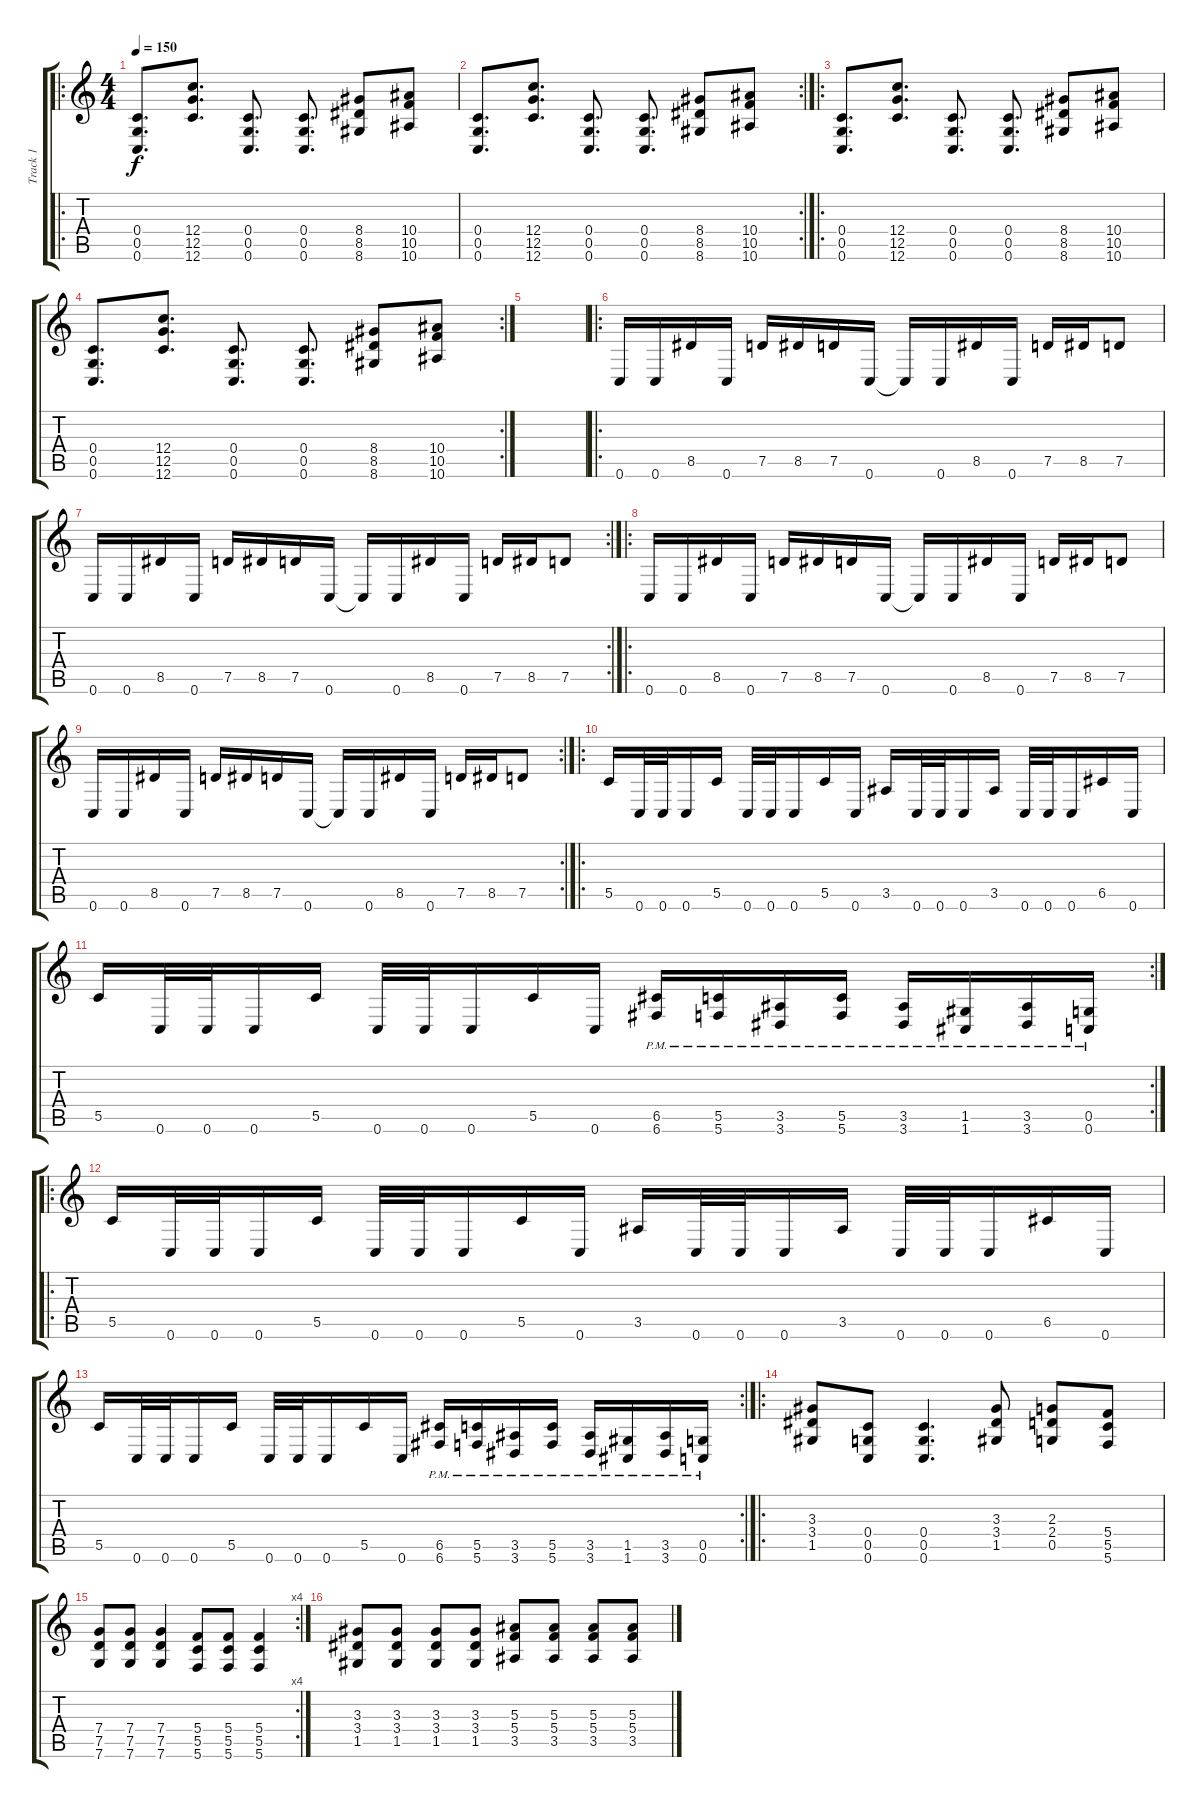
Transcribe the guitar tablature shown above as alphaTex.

\track ("Track 1" "Track 1") {instrument distortionguitar}
\staff {score tabs}
\tuning (D4 A3 F3 C3 G2 C2) {hide}
\ro
\ts (4 4)
\tempo 150
\clef g2
\ks c
(0.4 0.5 0.6).8{d dy f} (12.4 12.5 12.6).8{d} (0.4 0.5 0.6).8{d} (0.4 0.5 0.6).8{d} (8.4 8.5 8.6).8 (10.4 10.5 10.6).8 |
\rc 2
(0.4 0.5 0.6).8{d} (12.4 12.5 12.6).8{d} (0.4 0.5 0.6).8{d} (0.4 0.5 0.6).8{d} (8.4 8.5 8.6).8 (10.4 10.5 10.6).8 |
\ro
(0.4 0.5 0.6).8{d} (12.4 12.5 12.6).8{d} (0.4 0.5 0.6).8{d} (0.4 0.5 0.6).8{d} (8.4 8.5 8.6).8 (10.4 10.5 10.6).8 |
\rc 2
(0.4 0.5 0.6).8{d} (12.4 12.5 12.6).8{d} (0.4 0.5 0.6).8{d} (0.4 0.5 0.6).8{d} (8.4 8.5 8.6).8 (10.4 10.5 10.6).8 |
|
\ro
0.6.16 0.6.16 8.5.16 0.6.16 7.5.16 8.5.16 7.5.16 0.6.16 0.6{t}.16 0.6.16 8.5.16 0.6.16 7.5.16 8.5.16 7.5.8 |
\rc 2
0.6.16 0.6.16 8.5.16 0.6.16 7.5.16 8.5.16 7.5.16 0.6.16 0.6{t}.16 0.6.16 8.5.16 0.6.16 7.5.16 8.5.16 7.5.8 |
\ro
0.6.16 0.6.16 8.5.16 0.6.16 7.5.16 8.5.16 7.5.16 0.6.16 0.6{t}.16 0.6.16 8.5.16 0.6.16 7.5.16 8.5.16 7.5.8 |
\rc 2
0.6.16 0.6.16 8.5.16 0.6.16 7.5.16 8.5.16 7.5.16 0.6.16 0.6{t}.16 0.6.16 8.5.16 0.6.16 7.5.16 8.5.16 7.5.8 |
\ro
5.5.16 0.6.32 0.6.32 0.6.16 5.5.16 0.6.32 0.6.32 0.6.16 5.5.16 0.6.16 3.5.16 0.6.32 0.6.32 0.6.16 3.5.16 0.6.32 0.6.32 0.6.16 6.5.16 0.6.16 |
\rc 2
5.5.16 0.6.32 0.6.32 0.6.16 5.5.16 0.6.32 0.6.32 0.6.16 5.5.16 0.6.16 (6.5{pm} 6.6{pm}).16 (5.5{pm} 5.6{pm}).16 (3.5{pm} 3.6{pm}).16 (5.5{pm} 5.6{pm}).16 (3.5{pm} 3.6{pm}).16 (1.5{pm} 1.6{pm}).16 (3.5{pm} 3.6{pm}).16 (0.5{pm} 0.6{pm}).16 |
\ro
5.5.16 0.6.32 0.6.32 0.6.16 5.5.16 0.6.32 0.6.32 0.6.16 5.5.16 0.6.16 3.5.16 0.6.32 0.6.32 0.6.16 3.5.16 0.6.32 0.6.32 0.6.16 6.5.16 0.6.16 |
\rc 2
5.5.16 0.6.32 0.6.32 0.6.16 5.5.16 0.6.32 0.6.32 0.6.16 5.5.16 0.6.16 (6.5{pm} 6.6{pm}).16 (5.5{pm} 5.6{pm}).16 (3.5{pm} 3.6{pm}).16 (5.5{pm} 5.6{pm}).16 (3.5{pm} 3.6{pm}).16 (1.5{pm} 1.6{pm}).16 (3.5{pm} 3.6{pm}).16 (0.5{pm} 0.6{pm}).16 |
\ro
(3.3 3.4 1.5).8 (0.4 0.5 0.6).8 (0.4 0.5 0.6).4{d} (3.3 3.4 1.5).8 (2.3 2.4 0.5).8 (5.4 5.5 5.6).8 |
\rc 4
(7.4 7.5 7.6).8 (7.4 7.5 7.6).8 (7.4 7.5 7.6).4 (5.4 5.5 5.6).8 (5.4 5.5 5.6).8 (5.4 5.5 5.6).4 |
(3.3 3.4 1.5).8 (3.3 3.4 1.5).8 (3.3 3.4 1.5).8 (3.3 3.4 1.5).8 (5.3 5.4 3.5).8 (5.3 5.4 3.5).8 (5.3 5.4 3.5).8 (5.3 5.4 3.5).8
